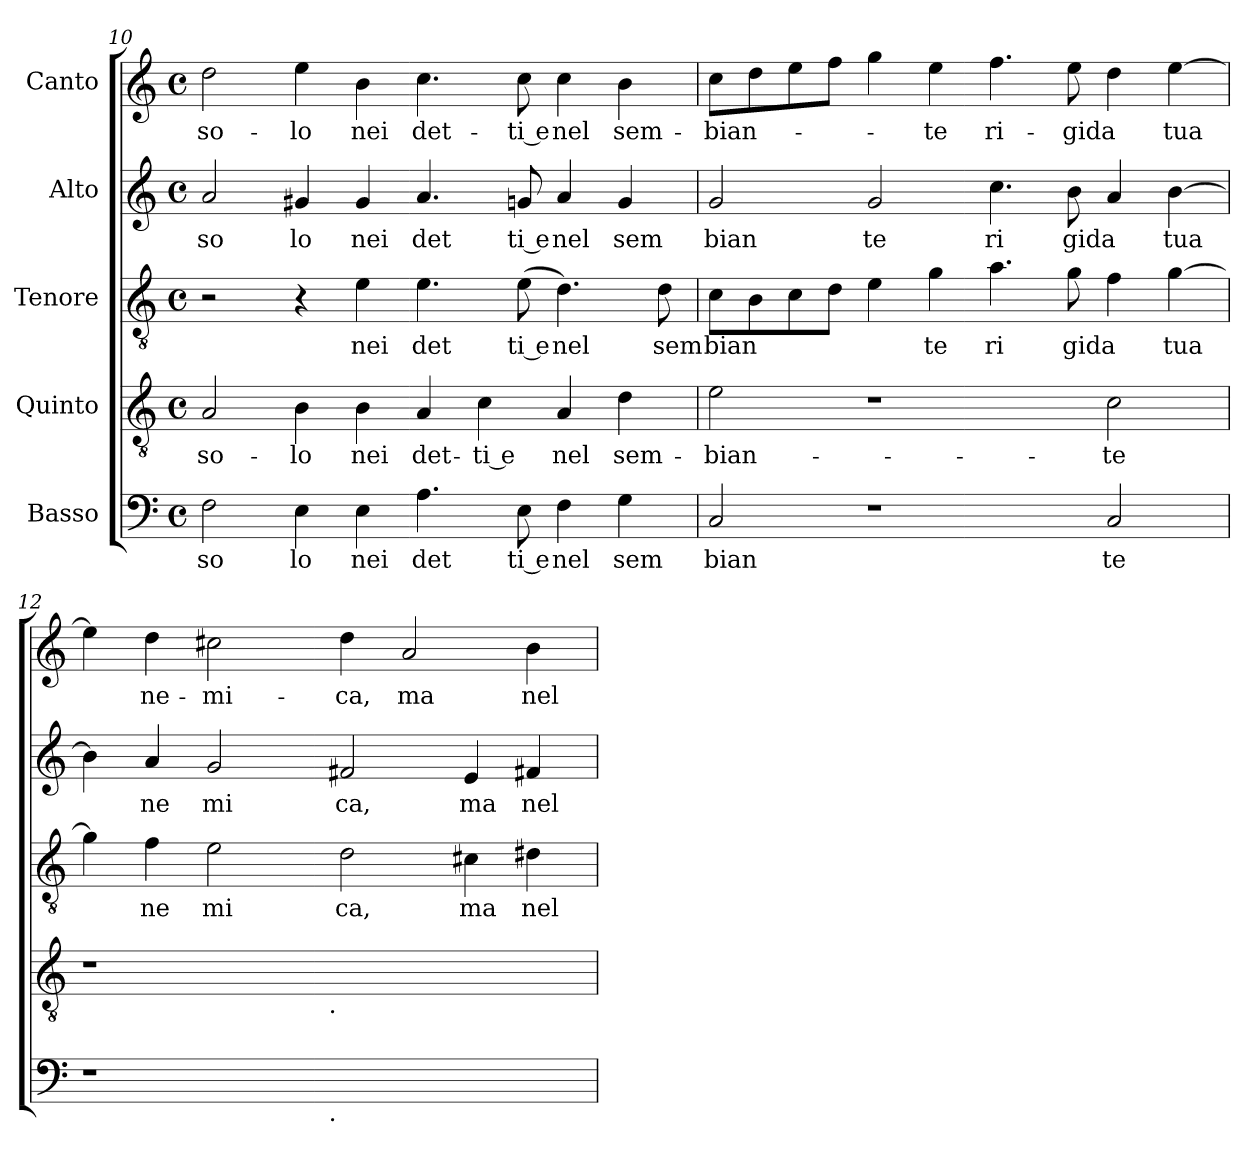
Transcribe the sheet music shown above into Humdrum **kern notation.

**kern	**text	**kern	**text	**kern	**text	**kern	**text	**kern	**text
*part5	*part5	*part4	*part4	*part3	*part3	*part2	*part2	*part1	*part1
*staff5	*staff5	*staff4	*staff4	*staff3	*staff3	*staff2	*staff2	*staff1	*staff1
*I"Basso	*	*I"Quinto	*	*I"Tenore	*	*I"Alto	*	*I"Canto	*
!!LO:LB:g=z
*clefF4	*	*clefGv2	*	*clefGv2	*	*clefG2	*	*clefG2	*
*M4/4	*	*M4/4	*	*M4/4	*	*M4/4	*	*M4/4	*
*met(c)	*	*met(c)	*	*met(c)	*	*met(c)	*	*met(c)	*
=10	=10	=10	=10	=10	=10	=10	=10	=10	=10
!	!LO:LY:b:cj	!	!LO:LY:b:cj	!	!	!	!LO:LY:b:cj	!	!LO:LY:b:cj
2F\	so	2A/	so-	2r	.	2a/	so	2dd\	so-
!	!LO:LY:b:cj	!	!LO:LY:b:cj	!	!	!	!LO:LY:b:cj	!	!LO:LY:b:cj
4E\	lo	4B\	-lo	4r	.	4g#X/	lo	4ee\	-lo
!	!LO:LY:b:cj	!	!LO:LY:b:cj	!	!LO:LY:b:cj	!	!LO:LY:b:cj	!	!LO:LY:b:cj
4E\	nei	4B\	nei	4e\	nei	4g#/	nei	4b\	nei
!	!LO:LY:b:cj	!	!LO:LY:b:cj	!	!LO:LY:b:cj	!	!LO:LY:b:cj	!	!LO:LY:b:cj
4.A\	det	4A/	det-	4.e\	det	4.a/	det	4.cc\	det-
!	!	!	!LO:LY:b:rj	!	!	!	!	!	!
.	.	4c\	-ti e	.	.	.	.	.	.
!	!LO:LY:b:rj	!	!	!	!LO:LY:b:rj	!	!LO:LY:b:rj	!	!LO:LY:b:rj
8E\	ti e	.	.	(<8e\	ti e	8gn/	ti e	8cc\	-ti e
!	!LO:LY:b:cj	!	!LO:LY:b:cj	!	!LO:LY:b:cj	!	!LO:LY:b:cj	!	!LO:LY:b:cj
4F\	nel	4A/	nel	4.d\)	nel	4a/	nel	4cc\	nel
!	!LO:LY:b:cj	!	!LO:LY:b:cj	!	!	!	!LO:LY:b:cj	!	!LO:LY:b:cj
4G\	sem	4d\	sem-	.	.	4g/	sem	4b\	sem-
!	!	!	!	!	!LO:LY:b:cj	!	!	!	!
.	.	.	.	8d\	sem	.	.	.	.
=11	=11	=11	=11	=11	=11	=11	=11	=11	=11
!	!LO:LY:b:cj	!	!LO:LY:b:cj	!	!LO:LY:b	!	!LO:LY:b:cj	!	!LO:LY:b
2C/	bian	2e\	-bian-	8c\L	bian	2g/	bian	8cc\L	-bian-
.	.	.	.	8B\	.	.	.	8dd\	.
.	.	.	.	8c\	.	.	.	8ee\	.
.	.	.	.	8d\J	.	.	.	8ff\J	.
!	!	!	!	!	!	!	!LO:LY:b:cj	!	!
1r	.	1r	.	4e\	.	2g/	te	4gg\	.
!	!	!	!	!	!LO:LY:b:cj	!	!	!	!LO:LY:b:cj
.	.	.	.	4g\	te	.	.	4ee\	-te
!	!	!	!	!	!LO:LY:b:cj	!	!LO:LY:b:cj	!	!LO:LY:b:cj
.	.	.	.	4.a\	ri	4.cc\	ri	4.ff\	ri-
!	!	!	!	!	!LO:LY:b	!	!LO:LY:b	!	!LO:LY:b
.	.	.	.	8g\	gida	8b\	gida	8ee\	-gida
!	!LO:LY:b:cj	!	!LO:LY:b:cj	!	!	!	!	!	!
2C/	te	2c\	-te	4f\	.	4a/	.	4dd\	.
!	!	!	!	!	!LO:LY:b	!	!LO:LY:b	!	!LO:LY:b
.	.	.	.	[>4g\	tua	[>4b\	tua	[>4ee\	tua
=12	=12	=12	=12	=12	=12	=12	=12	=12	=12
*^	*	*^	*	*	*	*	*	*	*
1r	2ryy	.	1r	2ryy	.	4g\]	.	4b\]	.	4ee\]	.
!	!	!	!	!	!	!	!LO:LY:b:cj	!	!LO:LY:b:cj	!	!LO:LY:b:cj
.	.	.	.	.	.	4f\	ne	4a/	ne	4dd\	ne-
!	!	!	!	!	!	!	!LO:LY:b:cj	!	!LO:LY:b:cj	!	!LO:LY:b:cj
.	4ryy	.	.	4ryy	.	2e\	mi	2g/	mi	2cc#X\	-mi-
.	8...ryy	.	.	8...ryy	.	.	.	.	.	.	.
!	!	!	!	!LO:TX:b:t=.	!	!	!	!	!	!	!
!	!LO:TX:b:t=.	!	!	!	!	!	!	!	!	!	!
.	1ryy	.	.	1ryy	.	.	.	.	.	.	.
!	!	!	!	!	!	!	!LO:LY:b:cj	!	!LO:LY:b:cj	!	!LO:LY:b:cj
1ryy	.	.	1ryy	.	.	2d\	ca,	2f#/	ca,	4dd\	-ca,
!	!	!	!	!	!	!	!	!	!	!	!LO:LY:b:cj
.	.	.	.	.	.	.	.	.	.	2a/	ma
!	!	!	!	!	!	!	!LO:LY:b:cj	!	!LO:LY:b:cj	!	!
.	.	.	.	.	.	4c#X\	ma	4e/	ma	.	.
!	!	!	!	!	!	!	!LO:LY:b:cj	!	!LO:LY:b:cj	!	!LO:LY:b:cj
.	.	.	.	.	.	4d#X\	nel	4f#X/	nel	4b\	nel
.	64ryy	.	.	64ryy	.	.	.	.	.	.	.
*v	*v	*	*	*	*	*	*	*	*	*	*
*	*	*v	*v	*	*	*	*	*	*	*
=	=	=	=	=	=	=	=	=	=
*-	*-	*-	*-	*-	*-	*-	*-	*-	*-
